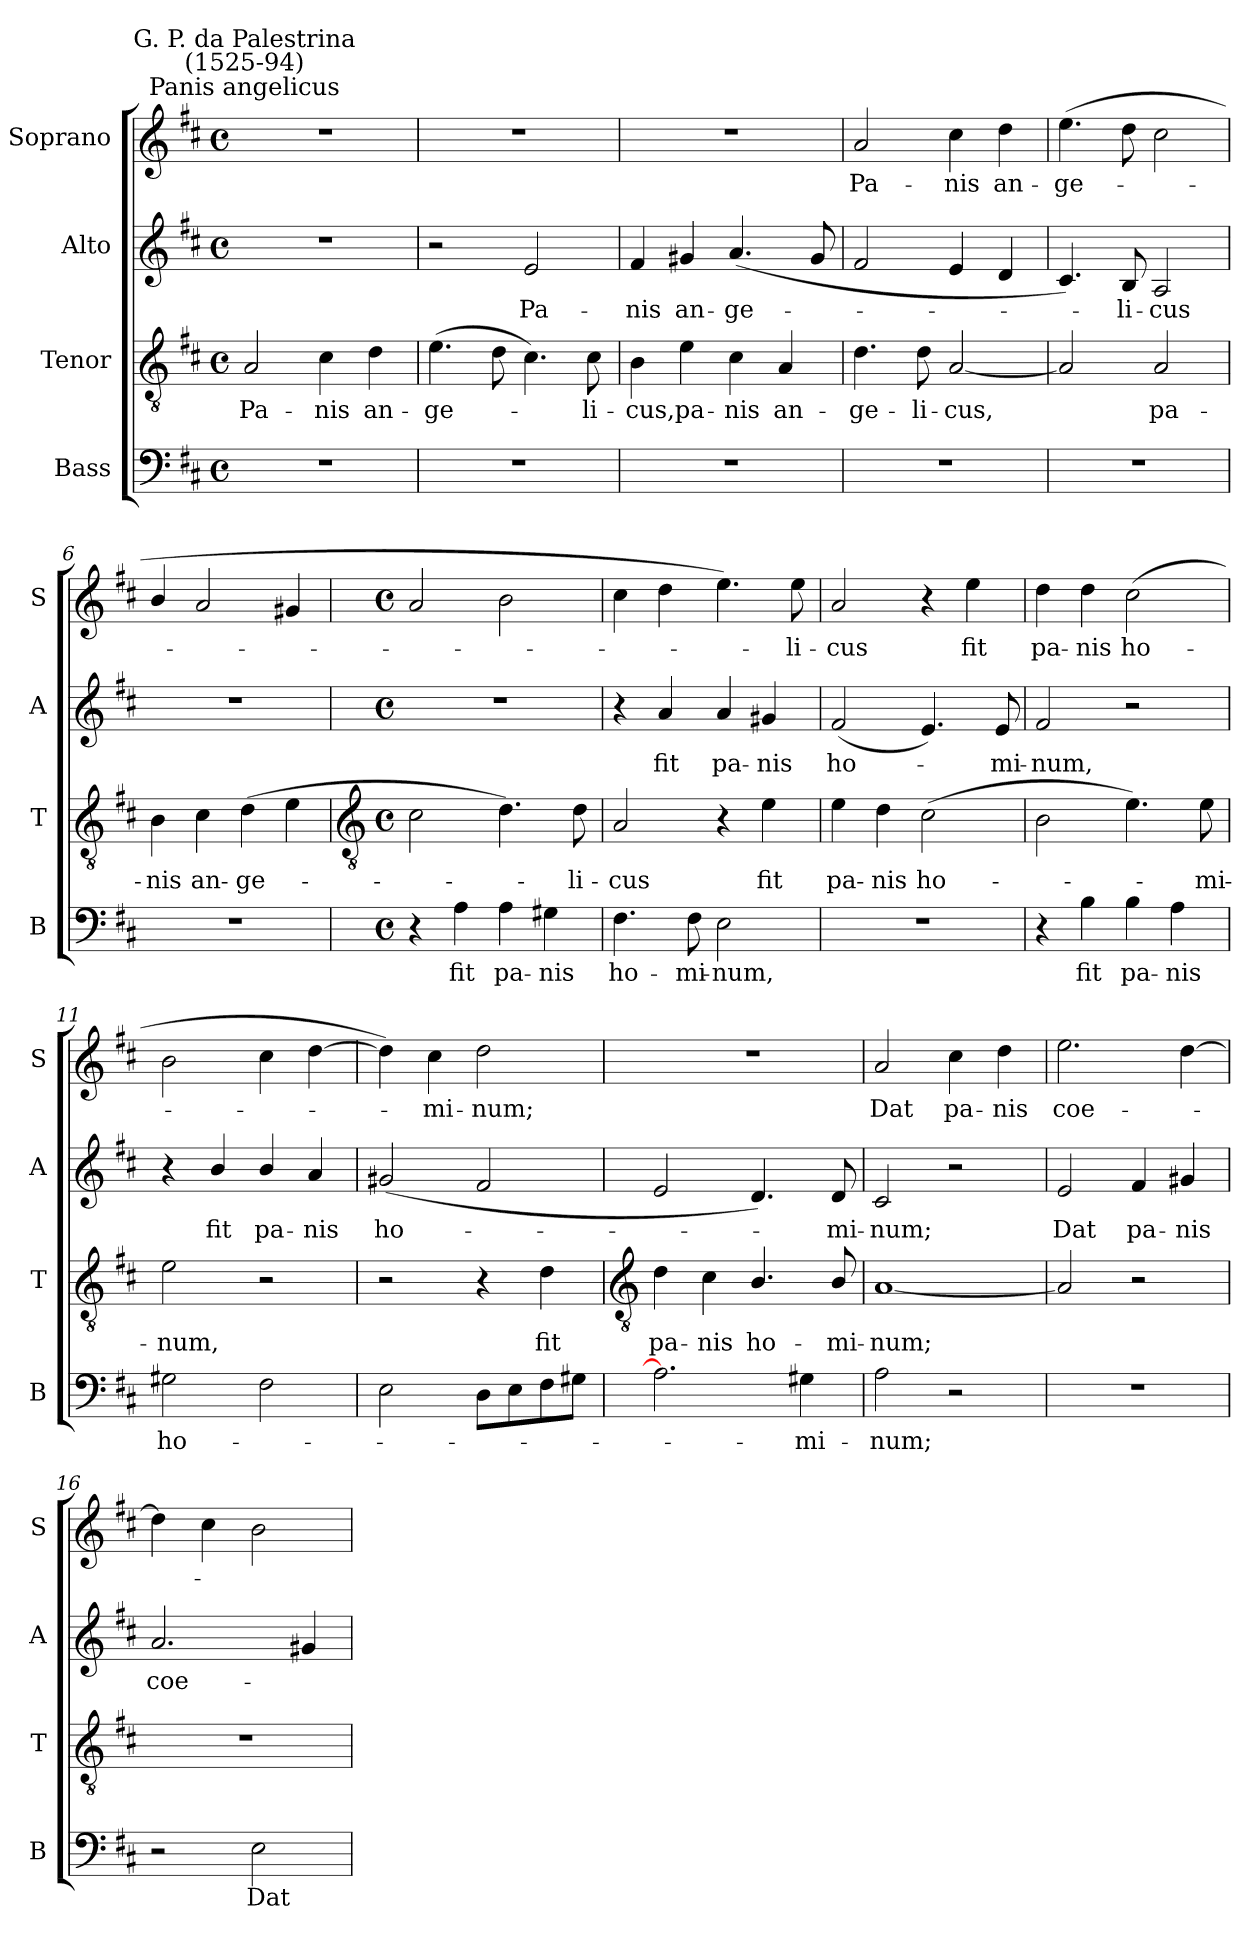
**kern	**text	**kern	**text	**kern	**text	**kern	**text
*part4	*part4	*part3	*part3	*part2	*part2	*part1	*part1
*staff4	*staff4	*staff3	*staff3	*staff2	*staff2	*staff1	*staff1
*I"Bass	*	*I"Tenor	*	*I"Alto	*	*I"Soprano	*
*I'B	*	*I'T	*	*I'A	*	*I'S	*
*clefF4	*	*clefGv2	*	*clefG2	*	*clefG2	*
*k[f#c#]	*	*k[f#c#]	*	*k[f#c#]	*	*k[f#c#]	*
*D:	*	*D:	*	*D:	*	*D:	*
*M4/4	*	*M4/4	*	*M4/4	*	*M4/4	*
*met(c)	*	*met(c)	*	*met(c)	*	*met(c)	*
=1	=1	=1	=1	=1	=1	=1	=1
!	!	!	!	!	!	!LO:TX:a:cj:t=Panis angelicus	!
!	!	!	!	!	!	!LO:TX:a:cj:t=G. P. da Palestrina\n(1525-94)	!
!	!	!	!LO:LY:b	!	!	!	!
1r	.	2A	Pa-	1r	.	1r	.
!	!	!	!LO:LY:b	!	!	!	!
.	.	4c#	-nis	.	.	.	.
!	!	!	!LO:LY:b	!	!	!	!
.	.	4d	an-	.	.	.	.
=2	=2	=2	=2	=2	=2	=2	=2
!	!	!	!LO:LY:b	!	!	!	!
1r	.	(>4.e	-ge-	2r	.	1r	.
.	.	8d	.	.	.	.	.
!	!	!	!	!	!LO:LY:b	!	!
.	.	4.c#)	.	2e	Pa-	.	.
!	!	!	!LO:LY:b	!	!	!	!
.	.	8c#	li-	.	.	.	.
=3	=3	=3	=3	=3	=3	=3	=3
!	!	!	!LO:LY:b	!	!LO:LY:b	!	!
1r	.	4B	-cus,	4f#	-nis	1r	.
!	!	!	!LO:LY:b	!	!LO:LY:b	!	!
.	.	4e	pa-	4g#X	an-	.	.
!	!	!	!LO:LY:b	!	!LO:LY:b	!	!
.	.	4c#	-nis	(<4.a	-ge-	.	.
!	!	!	!LO:LY:b	!	!	!	!
.	.	4A	an-	.	.	.	.
.	.	.	.	8g#	.	.	.
=4	=4	=4	=4	=4	=4	=4	=4
!	!	!	!LO:LY:b	!	!	!	!LO:LY:b
1r	.	4.d	-ge-	2f#	.	2a	Pa-
!	!	!	!LO:LY:b	!	!	!	!
.	.	8d	-li-	.	.	.	.
!	!	!	!LO:LY:b	!	!	!	!LO:LY:b
.	.	[2A	-cus,	4e	.	4cc#	-nis
!	!	!	!	!	!	!	!LO:LY:b
.	.	.	.	4d	.	4dd	an-
=5	=5	=5	=5	=5	=5	=5	=5
!	!	!	!	!	!	!	!LO:LY:b
1r	.	2A]	.	4.c#)	.	(>4.ee	-ge-
!	!	!	!	!	!LO:LY:b	!	!
.	.	.	.	8B	li-	8dd	.
!	!	!	!LO:LY:b	!	!LO:LY:b	!	!
.	.	2A	pa-	2A	-cus	2cc#	.
=6	=6	=6	=6	=6	=6	=6	=6
!	!	!	!LO:LY:b	!	!	!	!
1r	.	4B	-nis	1r	.	4b/	.
!	!	!	!LO:LY:b	!	!	!	!
.	.	4c#	an-	.	.	2a	.
!	!	!	!LO:LY:b	!	!	!	!
.	.	(>4d	-ge-	.	.	.	.
.	.	4e	.	.	.	4g#X	.
!!LO:LB:g=z
=7	=7	=7	=7	=7	=7	=7	=7
*	*	*clefGv2	*	*	*	*	*
*M4/4	*	*M4/4	*	*M4/4	*	*M4/4	*
*met(c)	*	*met(c)	*	*met(c)	*	*met(c)	*
4r	.	2c#	.	1r	.	2a	.
!	!LO:LY:b	!	!	!	!	!	!
4A	fit	.	.	.	.	.	.
!	!LO:LY:b	!	!	!	!	!	!
4A	pa-	4.d)	.	.	.	2b	.
!	!LO:LY:b	!	!	!	!	!	!
4G#X	-nis	.	.	.	.	.	.
!	!	!	!LO:LY:b	!	!	!	!
.	.	8d	li-	.	.	.	.
=8	=8	=8	=8	=8	=8	=8	=8
!	!LO:LY:b	!	!LO:LY:b	!	!	!	!
4.F#	ho-	2A	-cus	4r	.	4cc#	.
!	!	!	!	!	!LO:LY:b	!	!
.	.	.	.	4a	fit	4dd	.
!	!LO:LY:b	!	!	!	!	!	!
8F#	-mi-	.	.	.	.	.	.
!	!LO:LY:b	!	!	!	!LO:LY:b	!	!
2E	-num,	4r	.	4a	pa-	4.ee)	.
!	!	!	!LO:LY:b	!	!LO:LY:b	!	!
.	.	4e	fit	4g#X	-nis	.	.
!	!	!	!	!	!	!	!LO:LY:b
.	.	.	.	.	.	8ee	li-
=9	=9	=9	=9	=9	=9	=9	=9
!	!	!	!LO:LY:b	!	!LO:LY:b	!	!LO:LY:b
1r	.	4e	pa-	(<2f#	ho-	2a	-cus
!	!	!	!LO:LY:b	!	!	!	!
.	.	4d	-nis	.	.	.	.
!	!	!	!LO:LY:b	!	!	!	!
.	.	(>2c#	ho-	4.e)	.	4r	.
!	!	!	!	!	!	!	!LO:LY:b
.	.	.	.	.	.	4ee	fit
!	!	!	!	!	!LO:LY:b	!	!
.	.	.	.	8e	mi-	.	.
=10	=10	=10	=10	=10	=10	=10	=10
!	!	!	!	!	!LO:LY:b	!	!LO:LY:b
4r	.	2B	.	2f#	-num,	4dd	pa-
!	!LO:LY:b	!	!	!	!	!	!LO:LY:b
4B	fit	.	.	.	.	4dd	-nis
!	!LO:LY:b	!	!	!	!	!	!LO:LY:b
4B	pa-	4.e)	.	2r	.	(>2cc#	ho-
!	!LO:LY:b	!	!	!	!	!	!
4A	-nis	.	.	.	.	.	.
!	!	!	!LO:LY:b	!	!	!	!
.	.	8e	mi-	.	.	.	.
=11	=11	=11	=11	=11	=11	=11	=11
!	!LO:LY:b	!	!LO:LY:b	!	!	!	!
2G#X	ho-	2e	-num,	4r	.	2b	.
!	!	!	!	!	!LO:LY:b	!	!
.	.	.	.	4b/	fit	.	.
!	!	!	!	!	!LO:LY:b	!	!
2F#	.	2r	.	4b/	pa-	4cc#	.
!	!	!	!	!	!LO:LY:b	!	!
.	.	.	.	4a	-nis	[4dd	.
=12	=12	=12	=12	=12	=12	=12	=12
!	!	!	!	!	!LO:LY:b	!	!
2E	.	2r	.	(<2g#X	ho-	4dd])	.
!	!	!	!	!	!	!	!LO:LY:b
.	.	.	.	.	.	4cc#	mi-
!	!	!	!	!	!	!	!LO:LY:b
8DL	.	4r	.	2f#	.	2dd	-num;
8E	.	.	.	.	.	.	.
!	!	!	!LO:LY:b	!	!	!	!
8F#	.	4d	fit	.	.	.	.
8G#XJ	.	.	.	.	.	.	.
!!LO:LB:g=z
=13	=13	=13	=13	=13	=13	=13	=13
*	*	*clefGv2	*	*	*	*	*
!	!	!	!LO:LY:b	!	!	!	!
2.A]	.	4d	pa-	2e	.	1r	.
!	!	!	!LO:LY:b	!	!	!	!
.	.	4c#	-nis	.	.	.	.
!	!	!	!LO:LY:b	!	!	!	!
.	.	4.B/	ho-	4.d)	.	.	.
!	!LO:LY:b	!	!	!	!	!	!
4G#X	mi-	.	.	.	.	.	.
!	!	!	!LO:LY:b	!	!LO:LY:b	!	!
.	.	8B/	-mi-	8d	mi-	.	.
=14	=14	=14	=14	=14	=14	=14	=14
!	!LO:LY:b	!	!LO:LY:b	!	!LO:LY:b	!	!LO:LY:b
2A	-num;	[1A	-num;	2c#	-num;	2a	Dat
!	!	!	!	!	!	!	!LO:LY:b
2r	.	.	.	2r	.	4cc#	pa-
!	!	!	!	!	!	!	!LO:LY:b
.	.	.	.	.	.	4dd	-nis
=15	=15	=15	=15	=15	=15	=15	=15
!	!	!	!	!	!LO:LY:b	!	!LO:LY:b
1r	.	2A]	.	2e	Dat	2.ee	coe-
!	!	!	!	!	!LO:LY:b	!	!
.	.	2r	.	4f#	pa-	.	.
!	!	!	!	!	!LO:LY:b	!	!
.	.	.	.	4g#X	-nis	[4dd	.
=16	=16	=16	=16	=16	=16	=16	=16
!	!	!	!	!	!LO:LY:b	!	!
2r	.	1r	.	2.a	coe-	4dd]	.
.	.	.	.	.	.	4cc#	.
!	!LO:LY:b	!	!	!	!	!	!
2E	Dat	.	.	.	.	2b	.
.	.	.	.	4g#X	.	.	.
=	=	=	=	=	=	=	=
*-	*-	*-	*-	*-	*-	*-	*-
